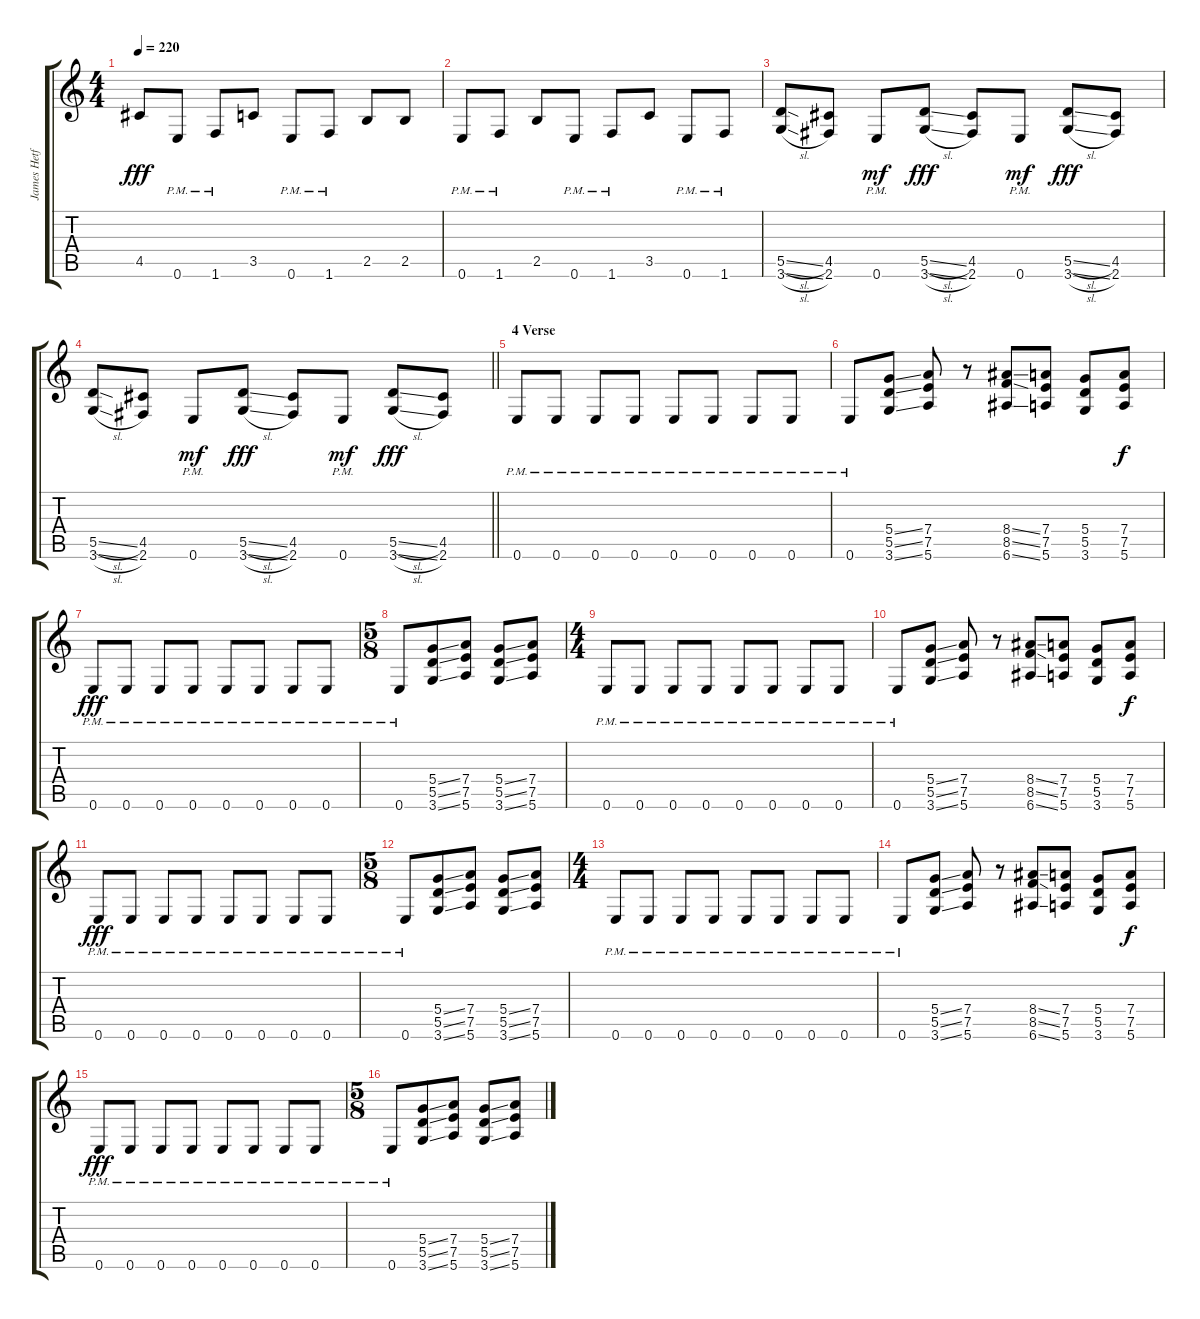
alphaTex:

\track ("James Hetfield" "James Hetf") {instrument distortionguitar}
\staff {score tabs}
\tuning (E4 B3 G3 D3 A2 E2) {hide}
\ts (4 4)
\tempo 220
\clef g2
\ks c
4.5.8{dy fff} 0.6{pm}.8 1.6{pm}.8 3.5.8 0.6{pm}.8 1.6{pm}.8 2.5.8 2.5.8 |
0.6{pm}.8 1.6{pm}.8 2.5.8 0.6{pm}.8 1.6{pm}.8 3.5.8 0.6{pm}.8 1.6{pm}.8 |
(5.5{sl} 3.6{sl}).8 (4.5 2.6).8 0.6{pm}.8{dy mf} (5.5{sl} 3.6{sl}).8{dy fff} (4.5 2.6).8 0.6{pm}.8{dy mf} (5.5{sl} 3.6{sl}).8{dy fff} (4.5 2.6).8 |
\barLineRight lightlight
(5.5{sl} 3.6{sl}).8 (4.5 2.6).8 0.6{pm}.8{dy mf} (5.5{sl} 3.6{sl}).8{dy fff} (4.5 2.6).8 0.6{pm}.8{dy mf} (5.5{sl} 3.6{sl}).8{dy fff} (4.5 2.6).8 |
\section ("" "4 Verse")
0.6{pm}.8 0.6{pm}.8 0.6{pm}.8 0.6{pm}.8 0.6{pm}.8 0.6{pm}.8 0.6{pm}.8 0.6{pm}.8 |
0.6{pm}.8 (5.4{ss} 5.5{ss} 3.6{ss}).8 (7.4 7.5 5.6).8 r.8 (8.4{ss} 8.5{ss} 6.6{ss}).8 (7.4 7.5 5.6).8 (5.4 5.5 3.6).8 (7.4 7.5 5.6).8{dy f} |
0.6{pm}.8{dy fff} 0.6{pm}.8 0.6{pm}.8 0.6{pm}.8 0.6{pm}.8 0.6{pm}.8 0.6{pm}.8 0.6{pm}.8 |
\ts (5 8)
0.6{pm}.8 (5.4{ss} 5.5{ss} 3.6{ss}).8 (7.4 7.5 5.6).8 (5.4{ss} 5.5{ss} 3.6{ss}).8 (7.4 7.5 5.6).8 |
\ts (4 4)
0.6{pm}.8 0.6{pm}.8 0.6{pm}.8 0.6{pm}.8 0.6{pm}.8 0.6{pm}.8 0.6{pm}.8 0.6{pm}.8 |
0.6{pm}.8 (5.4{ss} 5.5{ss} 3.6{ss}).8 (7.4 7.5 5.6).8 r.8 (8.4{ss} 8.5{ss} 6.6{ss}).8 (7.4 7.5 5.6).8 (5.4 5.5 3.6).8 (7.4 7.5 5.6).8{dy f} |
0.6{pm}.8{dy fff} 0.6{pm}.8 0.6{pm}.8 0.6{pm}.8 0.6{pm}.8 0.6{pm}.8 0.6{pm}.8 0.6{pm}.8 |
\ts (5 8)
0.6{pm}.8 (5.4{ss} 5.5{ss} 3.6{ss}).8 (7.4 7.5 5.6).8 (5.4{ss} 5.5{ss} 3.6{ss}).8 (7.4 7.5 5.6).8 |
\ts (4 4)
0.6{pm}.8 0.6{pm}.8 0.6{pm}.8 0.6{pm}.8 0.6{pm}.8 0.6{pm}.8 0.6{pm}.8 0.6{pm}.8 |
0.6{pm}.8 (5.4{ss} 5.5{ss} 3.6{ss}).8 (7.4 7.5 5.6).8 r.8 (8.4{ss} 8.5{ss} 6.6{ss}).8 (7.4 7.5 5.6).8 (5.4 5.5 3.6).8 (7.4 7.5 5.6).8{dy f} |
0.6{pm}.8{dy fff} 0.6{pm}.8 0.6{pm}.8 0.6{pm}.8 0.6{pm}.8 0.6{pm}.8 0.6{pm}.8 0.6{pm}.8 |
\ts (5 8)
0.6{pm}.8 (5.4{ss} 5.5{ss} 3.6{ss}).8 (7.4 7.5 5.6).8 (5.4{ss} 5.5{ss} 3.6{ss}).8 (7.4 7.5 5.6).8
